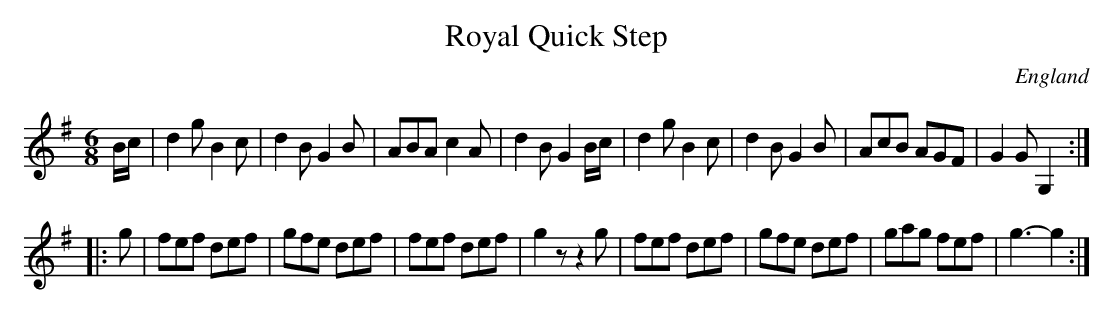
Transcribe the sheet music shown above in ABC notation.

X:1
T:Royal Quick Step
L:1/8
M:6/8
O:England
K:G
B/c/ | \
d2g B2c | d2B G2B | ABA c2A | d2B G2B/c/ | d2g B2c | d2B G2B | AcB AGF | G2G G,2 ::
g | \
fef def | gfe def | fef def | g2z z2g | \
fef def | gfe def | gag fef | g3- g2 :|
